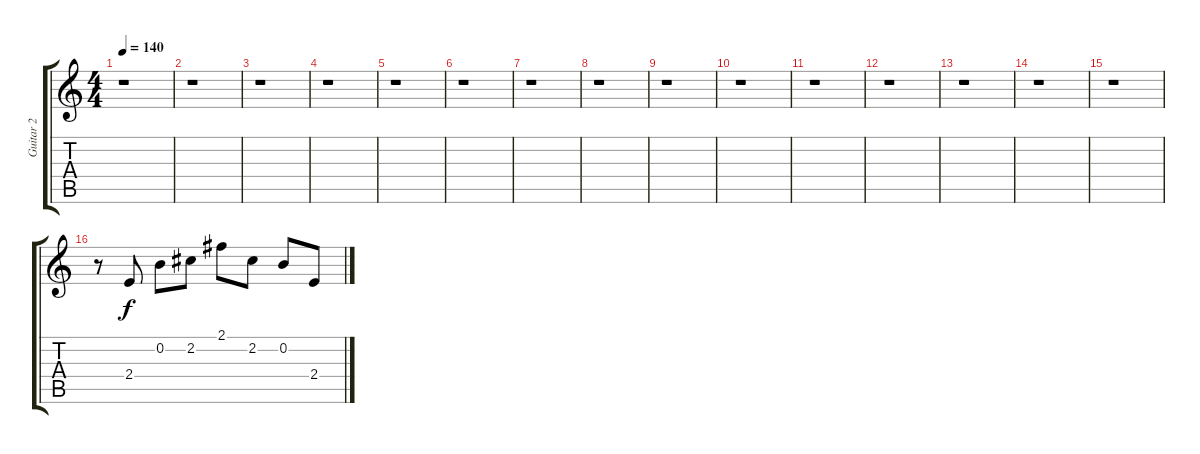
\track ("Guitar 2" "Guitar 2") {instrument acousticguitarsteel}
\staff {score tabs}
\tuning (E4 B3 G3 D3 A2 E2) {hide}
\ts (4 4)
\tempo 140
\clef g2
\ks c
r.1{dy f} |
r.1 |
r.1 |
r.1 |
r.1 |
r.1 |
r.1 |
r.1 |
r.1 |
r.1 |
r.1 |
r.1 |
r.1 |
r.1 |
r.1 |
r.8 2.4.8 0.2.8 2.2.8 2.1.8 2.2.8 0.2.8 2.4.8
